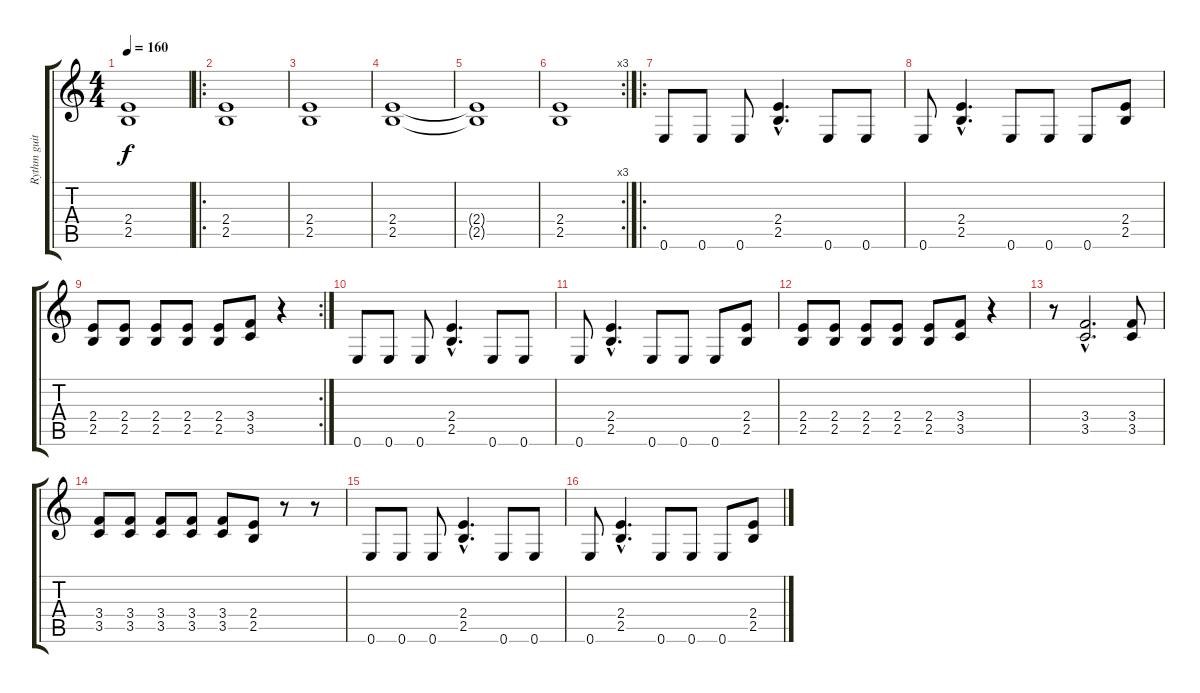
\track ("Rythm guitar" "Rythm guit") {instrument distortionguitar}
\staff {score tabs}
\tuning (E4 B3 G3 D3 A2 E2) {hide}
\ts (4 4)
\tempo 160
\clef g2
\ks c
(2.4 2.5).1{dy f instrument distortionguitar} |
\ro
(2.4 2.5).1 |
(2.4 2.5).1 |
(2.4 2.5).1 |
(2.4{t} 2.5{t}).1 |
\rc 3
(2.4 2.5).1 |
\ro
0.6.8 0.6.8 0.6.8 (2.4{hac} 2.5{hac}).4{d} 0.6.8 0.6.8 |
0.6.8 (2.4{hac} 2.5{hac}).4{d} 0.6.8 0.6.8 0.6.8 (2.4 2.5).8 |
\rc 2
(2.4 2.5).8 (2.4 2.5).8 (2.4 2.5).8 (2.4 2.5).8 (2.4 2.5).8 (3.4 3.5).8 r.4 |
0.6.8 0.6.8 0.6.8 (2.4{hac} 2.5{hac}).4{d} 0.6.8 0.6.8 |
0.6.8 (2.4{hac} 2.5{hac}).4{d} 0.6.8 0.6.8 0.6.8 (2.4 2.5).8 |
(2.4 2.5).8 (2.4 2.5).8 (2.4 2.5).8 (2.4 2.5).8 (2.4 2.5).8 (3.4 3.5).8 r.4 |
r.8 (3.4{hac} 3.5{hac}).2{d} (3.4 3.5).8 |
(3.4 3.5).8 (3.4 3.5).8 (3.4 3.5).8 (3.4 3.5).8 (3.4 3.5).8 (2.4 2.5).8 r.8 r.8 |
0.6.8 0.6.8 0.6.8 (2.4{hac} 2.5{hac}).4{d} 0.6.8 0.6.8 |
0.6.8 (2.4{hac} 2.5{hac}).4{d} 0.6.8 0.6.8 0.6.8 (2.4 2.5).8
